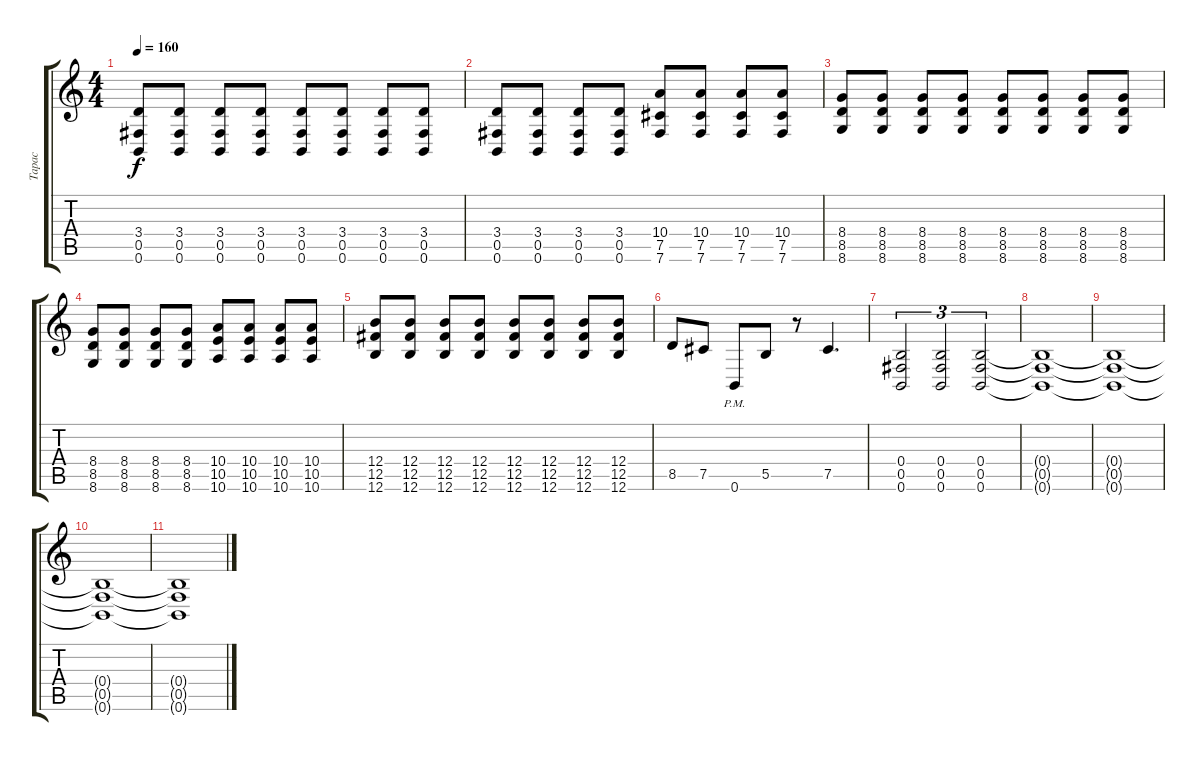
\track ("Тарас" "Тарас") {instrument distortionguitar}
\staff {score tabs}
\tuning (Db4 Ab3 E3 B2 Gb2 B1) {hide}
\ts (4 4)
\tempo 160
\clef g2
\ks c
(3.4 0.5 0.6).8{dy f} (3.4 0.5 0.6).8 (3.4 0.5 0.6).8 (3.4 0.5 0.6).8 (3.4 0.5 0.6).8 (3.4 0.5 0.6).8 (3.4 0.5 0.6).8 (3.4 0.5 0.6).8 |
(3.4 0.5 0.6).8 (3.4 0.5 0.6).8 (3.4 0.5 0.6).8 (3.4 0.5 0.6).8 (10.4 7.5 7.6).8 (10.4 7.5 7.6).8 (10.4 7.5 7.6).8 (10.4 7.5 7.6).8 |
(8.4 8.5 8.6).8 (8.4 8.5 8.6).8 (8.4 8.5 8.6).8 (8.4 8.5 8.6).8 (8.4 8.5 8.6).8 (8.4 8.5 8.6).8 (8.4 8.5 8.6).8 (8.4 8.5 8.6).8 |
(8.4 8.5 8.6).8 (8.4 8.5 8.6).8 (8.4 8.5 8.6).8 (8.4 8.5 8.6).8 (10.4 10.5 10.6).8 (10.4 10.5 10.6).8 (10.4 10.5 10.6).8 (10.4 10.5 10.6).8 |
(12.4 12.5 12.6).8 (12.4 12.5 12.6).8 (12.4 12.5 12.6).8 (12.4 12.5 12.6).8 (12.4 12.5 12.6).8 (12.4 12.5 12.6).8 (12.4 12.5 12.6).8 (12.4 12.5 12.6).8 |
8.5.8 7.5.8 0.6{pm}.8 5.5.8 r.8 7.5.4{d} |
(0.4 0.5 0.6).2{tu (3 2)} (0.4 0.5 0.6).2{tu (3 2)} (0.4 0.5 0.6).2{tu (3 2)} |
(0.4{t} 0.5{t} 0.6{t}).1 |
(0.4{t} 0.5{t} 0.6{t}).1 |
(0.4{t} 0.5{t} 0.6{t}).1 |
(0.4{t} 0.5{t} 0.6{t}).1
